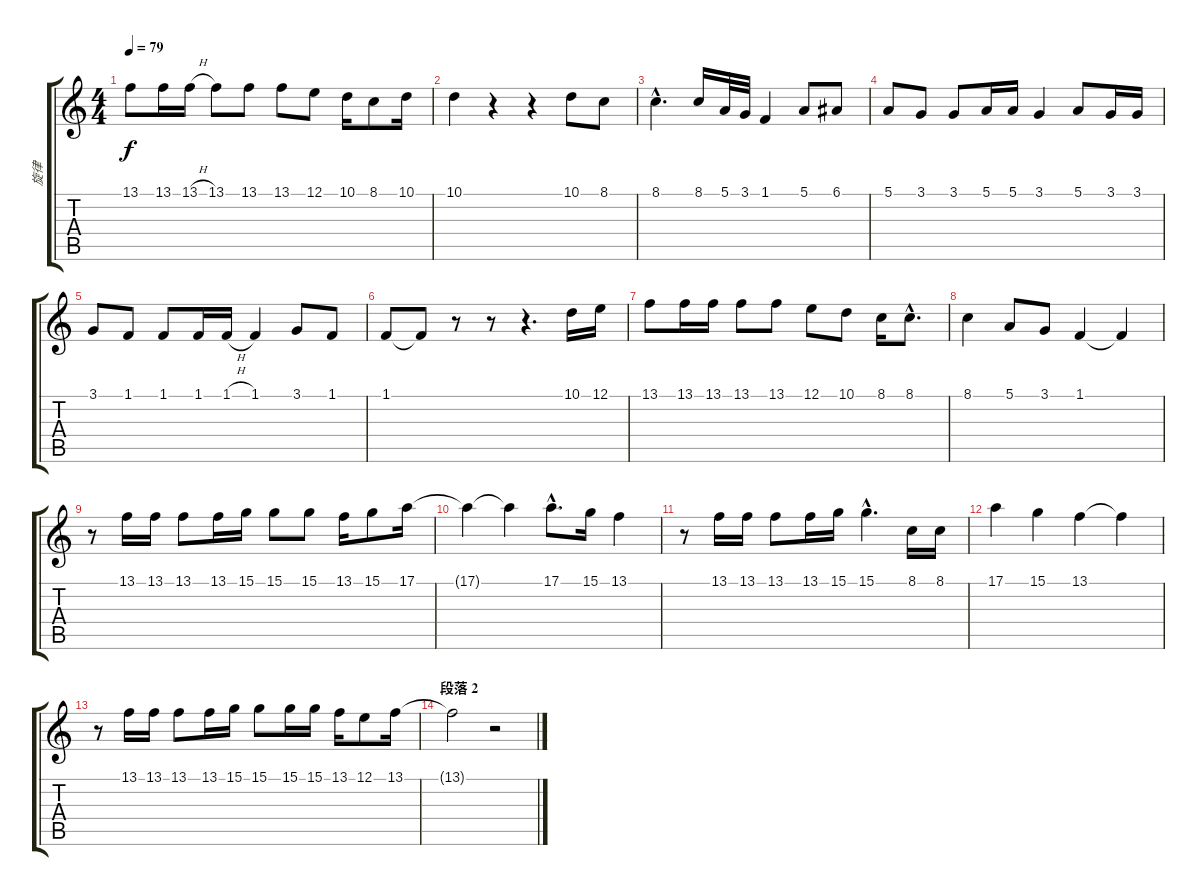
\track ("旋律" "旋律") {instrument lead3calliope}
\staff {score tabs}
\tuning (E4 B3 G3 D3 A2 E2) {hide}
\ts (4 4)
\tempo 79
\clef g2
\ks c
13.1.8{dy f} 13.1.16 13.1{h}.16 13.1.8 13.1.8 13.1.8 12.1.8 10.1.16 8.1.8 10.1.16 |
10.1.4 r.4 r.4 10.1.8 8.1.8 |
8.1{hac}.4{d} 8.1.16 5.1.32 3.1.32 1.1.4 5.1.8 6.1.8 |
5.1.8 3.1.8 3.1.8 5.1.16 5.1.16 3.1.4 5.1.8 3.1.16 3.1.16 |
3.1.8 1.1.8 1.1.8 1.1.16 1.1{h}.16 1.1.4 3.1.8 1.1.8 |
1.1.8 1.1{t}.8 r.8 r.8 r.4{d} 10.1.16 12.1.16 |
13.1.8 13.1.16 13.1.16 13.1.8 13.1.8 12.1.8 10.1.8 8.1.16 8.1{hac}.8{d} |
8.1.4 5.1.8 3.1.8 1.1.4 1.1{t}.4 |
r.8 13.1.16 13.1.16 13.1.8 13.1.16 15.1.16 15.1.8 15.1.8 13.1.16 15.1.8 17.1.16 |
17.1{t}.4 17.1{t}.4 17.1{hac}.8{d} 15.1.16 13.1.4 |
r.8 13.1.16 13.1.16 13.1.8 13.1.16 15.1.16 15.1{hac}.4{d} 8.1.16 8.1.16 |
17.1.4 15.1.4 13.1.4 13.1{t}.4 |
r.8 13.1.16 13.1.16 13.1.8 13.1.16 15.1.16 15.1.8 15.1.16 15.1.16 13.1.16 12.1.8 13.1.16 |
\section ("" "段落 2")
13.1{t}.2 r.2
